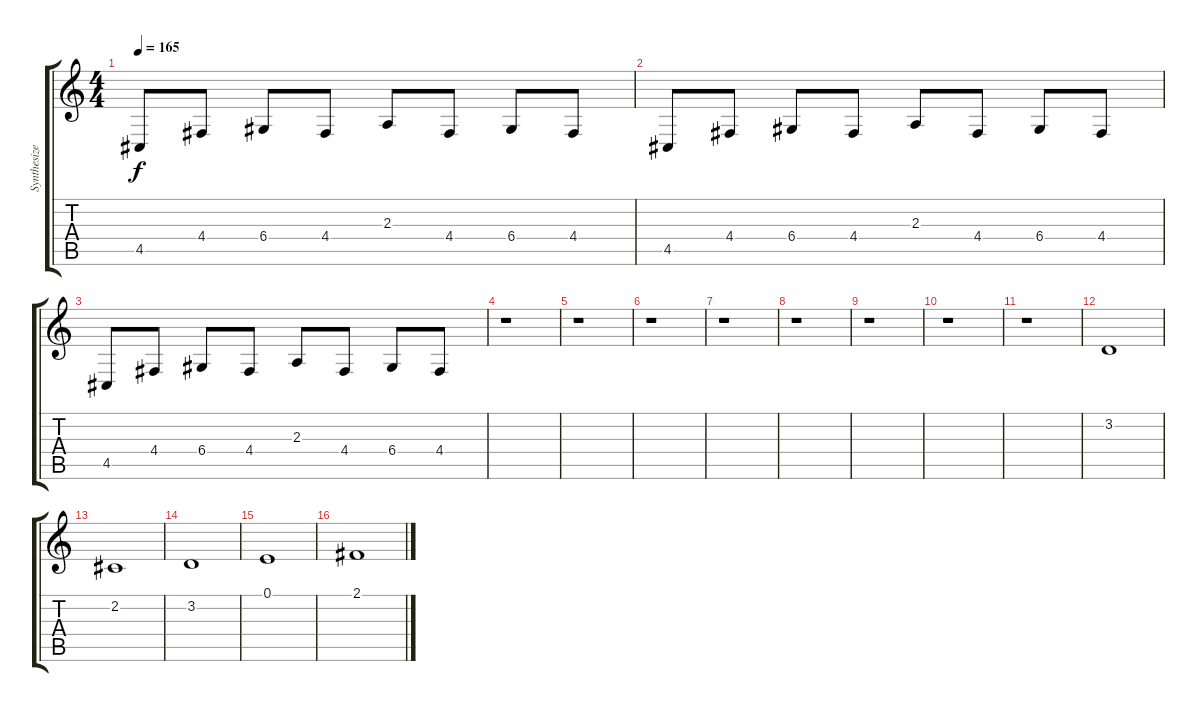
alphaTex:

\track ("Synthesizer" "Synthesize") {instrument lead1square}
\staff {score tabs}
\tuning (E4 B3 G3 D3 A2 E2) {hide}
\ts (4 4)
\tempo 165
\clef g2
\ks c
4.5.8{dy f} 4.4.8 6.4.8 4.4.8 2.3.8 4.4.8 6.4.8 4.4.8 |
4.5.8 4.4.8 6.4.8 4.4.8 2.3.8 4.4.8 6.4.8 4.4.8 |
4.5.8 4.4.8 6.4.8 4.4.8 2.3.8 4.4.8 6.4.8 4.4.8 |
r.1 |
r.1 |
r.1 |
r.1 |
r.1 |
r.1 |
r.1 |
r.1 |
3.2.1 |
2.2.1 |
3.2.1 |
0.1.1 |
2.1.1
